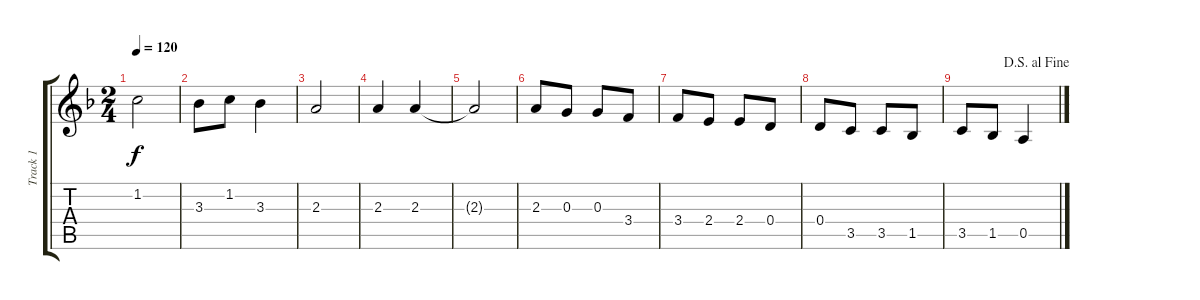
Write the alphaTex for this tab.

\track ("Track 1" "Track 1") {instrument acousticguitarsteel bank 7}
\staff {score tabs}
\tuning (E4 B3 G3 D3 A2 E2) {hide}
\ts (2 4)
\tempo 120
\clef g2
\ks f
1.2.2{dy f} |
3.3.8 1.2.8 3.3.4 |
2.3.2 |
2.3.4 2.3.4 |
2.3{t}.2 |
2.3.8 0.3.8 0.3.8 3.4.8 |
3.4.8 2.4.8 2.4.8 0.4.8 |
0.4.8 3.5.8 3.5.8 1.5.8 |
\jump dalsegnoalfine
3.5.8 1.5.8 0.5.4
